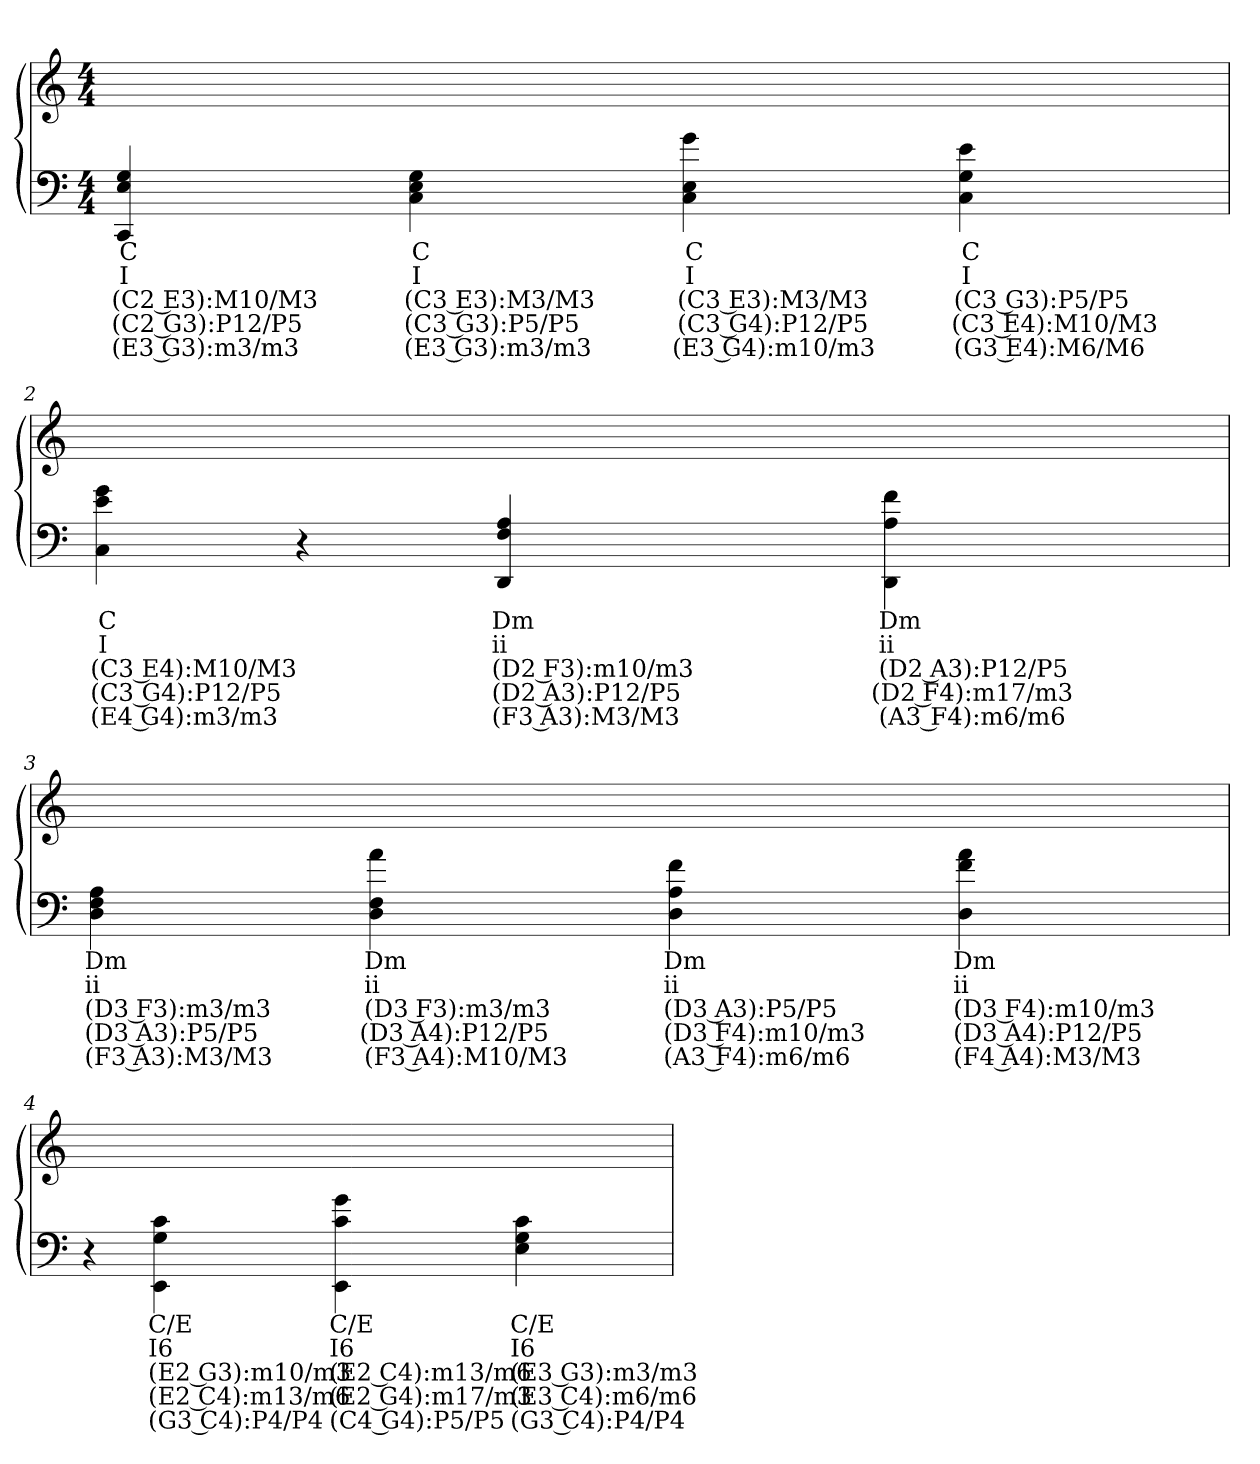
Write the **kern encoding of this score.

**kern	**text	**text	**text	**text	**text	**kern
*part2	*part2	*part2	*part2	*part2	*part2	*part1
*staff2	*staff2	*staff2	*staff2	*staff2	*staff2	*staff1
*clefF4	*	*	*	*	*	*clefG2
*k[]	*	*	*	*	*	*k[]
*C:	*	*	*	*	*	*C:
*M4/4	*	*	*	*	*	*M4/4
*MM60	*	*	*	*	*	*MM60
=1	=1	=1	=1	=1	=1	=1
4CC 4E 4G	C	I	(C2 E3):M10/M3	(C2 G3):P12/P5	(E3 G3):m3/m3	1ryy
4C 4E 4G	C	I	(C3 E3):M3/M3	(C3 G3):P5/P5	(E3 G3):m3/m3	.
4C 4E 4g	C	I	(C3 E3):M3/M3	(C3 G4):P12/P5	(E3 G4):m10/m3	.
4C 4G 4e	C	I	(C3 G3):P5/P5	(C3 E4):M10/M3	(G3 E4):M6/M6	.
=2	=2	=2	=2	=2	=2	=2
4C 4e 4g	C	I	(C3 E4):M10/M3	(C3 G4):P12/P5	(E4 G4):m3/m3	1ryy
4r	.	.	.	.	.	.
4DD 4F 4A	Dm	ii	(D2 F3):m10/m3	(D2 A3):P12/P5	(F3 A3):M3/M3	.
4DD 4A 4f	Dm	ii	(D2 A3):P12/P5	(D2 F4):m17/m3	(A3 F4):m6/m6	.
=3	=3	=3	=3	=3	=3	=3
4D 4F 4A	Dm	ii	(D3 F3):m3/m3	(D3 A3):P5/P5	(F3 A3):M3/M3	1ryy
4D 4F 4a	Dm	ii	(D3 F3):m3/m3	(D3 A4):P12/P5	(F3 A4):M10/M3	.
4D 4A 4f	Dm	ii	(D3 A3):P5/P5	(D3 F4):m10/m3	(A3 F4):m6/m6	.
4D 4f 4a	Dm	ii	(D3 F4):m10/m3	(D3 A4):P12/P5	(F4 A4):M3/M3	.
=4	=4	=4	=4	=4	=4	=4
4r	.	.	.	.	.	1ryy
4EE 4G 4c	C/E	I6	(E2 G3):m10/m3	(E2 C4):m13/m6	(G3 C4):P4/P4	.
4EE 4c 4g	C/E	I6	(E2 C4):m13/m6	(E2 G4):m17/m3	(C4 G4):P5/P5	.
4E 4G 4c	C/E	I6	(E3 G3):m3/m3	(E3 C4):m6/m6	(G3 C4):P4/P4	.
=	=	=	=	=	=	=
*-	*-	*-	*-	*-	*-	*-
